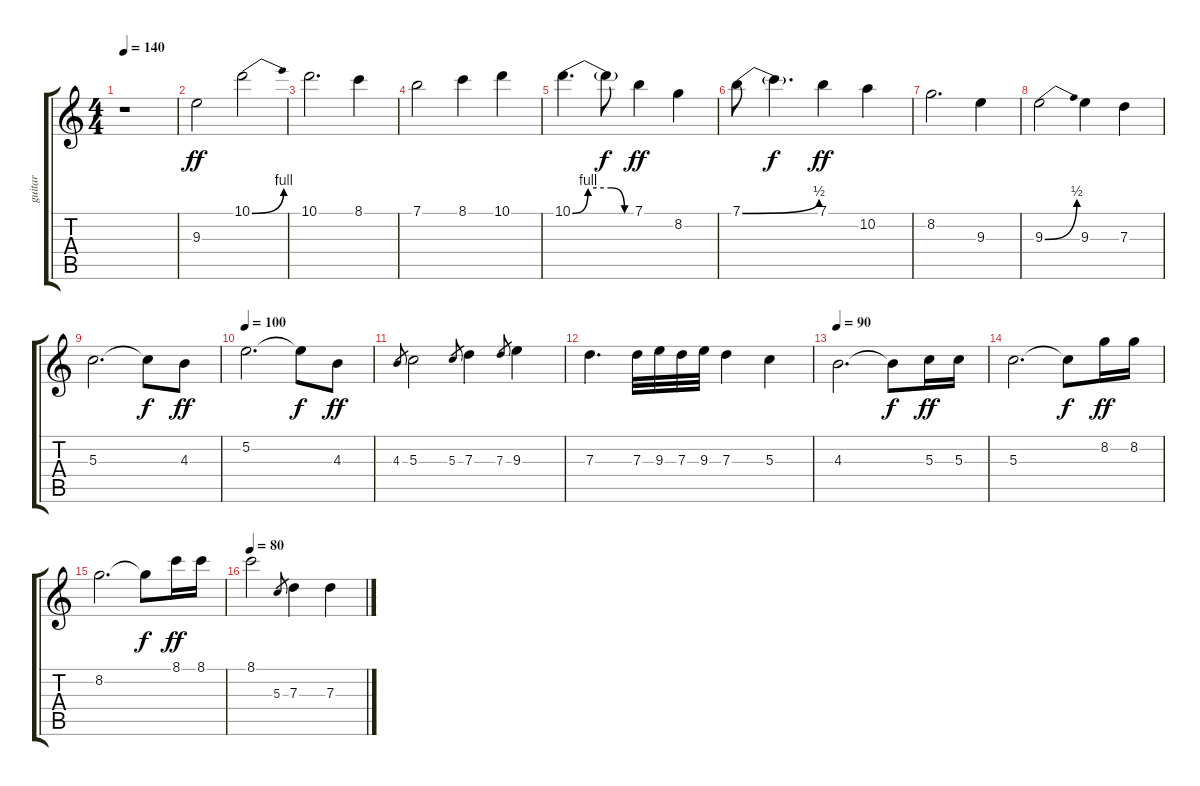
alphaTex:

\track ("guitar" "guitar") {instrument acousticguitarsteel}
\staff {score tabs}
\tuning (E4 B3 G3 D3 A2 E2) {hide}
\ts (4 4)
\tempo 140
\clef g2
\ks c
r.1{dy fff} |
9.3.2{dy ff instrument overdrivenguitar} 10.1{be (bend 0 0 60 4)}.2 |
10.1.2{d} 8.1.4 |
7.1.2 8.1.4 10.1.4 |
10.1{be (custom 0 0 15 4 37 4 50 0 60 0)}.4{d} 10.1{t}.8{dy f} 7.1.4{dy ff} 8.2.4 |
7.1{be (bend 0 0 60 2)}.8 7.1{t}.4{d dy f} 7.1.4{dy ff} 10.2.4 |
8.2.2{d} 9.3.4 |
9.3{be (bend 0 0 60 2)}.2 9.3.4 7.3.4 |
5.3.2{d} 5.3{t}.8{dy f} 4.3.8{dy ff} |
\tempo 100
5.2.2{d} 5.2{t}.8{dy f} 4.3.8{dy ff} |
4.3.8{gr} 5.3.2 5.3.8{gr} 7.3.4 7.3.8{gr} 9.3.4 |
7.3.4{d} 7.3.32 9.3.32 7.3.32 9.3.32 7.3.4 5.3.4 |
\tempo 90
4.3.2{d} 4.3{t}.8{dy f} 5.3.16{dy ff} 5.3.16 |
5.3.2{d} 5.3{t}.8{dy f} 8.2.16{dy ff} 8.2.16 |
8.2.2{d} 8.2{t}.8{dy f} 8.1.16{dy ff} 8.1.16 |
\tempo 80
8.1.2 5.3.8{gr} 7.3.4 7.3.4
